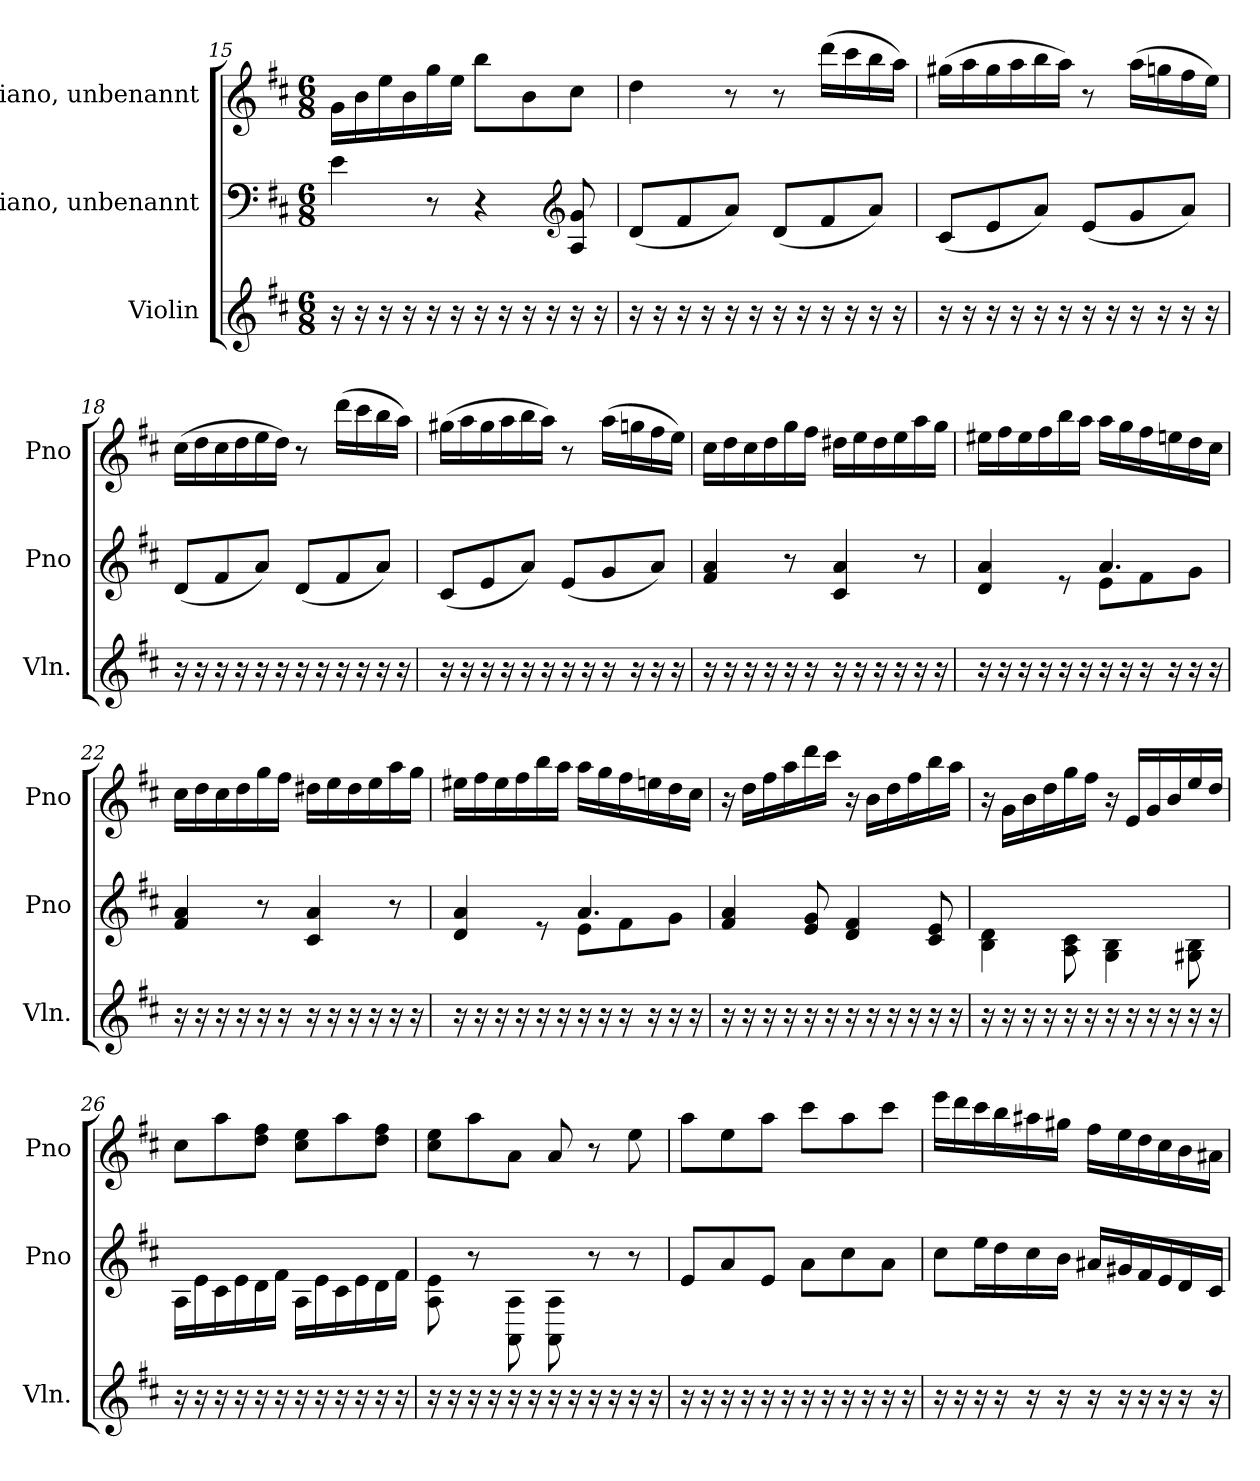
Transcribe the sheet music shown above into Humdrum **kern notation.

**kern	**kern	**kern
*part3	*part2	*part1
*staff3	*staff2	*staff1
*I"Violin	*I"Piano, unbenannt	*I"Piano, unbenannt
*I'Vln.	*I'Pno	*I'Pno
*clefG2	*clefF4	*clefG2
*k[f#c#]	*k[f#c#]	*k[f#c#]
*M6/8	*M6/8	*M6/8
=15	=15	=15
16r	4e\	16g\LL
16r	.	16b\
16r	.	16ee\
16r	.	16b\
16r	8r	16gg\
16r	.	16ee\JJ
16r	4r	8bb\L
16r	.	.
16r	.	8b\
16r	.	.
*	*clefG2	*
16r	8A/ 8g/	8cc#\J
16r	.	.
!!LO:LB:g=z
=16	=16	=16
16r	(<8d/L	4dd\
16r	.	.
16r	8f#/	.
16r	.	.
16r	8a/J)	8r
16r	.	.
16r	(<8d/L	8r
16r	.	.
16r	8f#/	(>16ddd\LL
16r	.	16ccc#\
16r	8a/J)	16bb\
16r	.	16aa\JJ)
=17	=17	=17
16r	(<8c#/L	(>16gg#X\LL
16r	.	16aa\
16r	8e/	16gg#\
16r	.	16aa\
16r	8a/J)	16bb\
16r	.	16aa\JJ)
16r	(<8e/L	8r
16r	.	.
16r	8g/	(>16aa\LL
16r	.	16ggn\
16r	8a/J)	16ff#\
16r	.	16ee\JJ)
=18	=18	=18
16r	(<8d/L	(>16cc#\LL
16r	.	16dd\
16r	8f#/	16cc#\
16r	.	16dd\
16r	8a/J)	16ee\
16r	.	16dd\JJ)
16r	(<8d/L	8r
16r	.	.
16r	8f#/	(>16ddd\LL
16r	.	16ccc#\
16r	8a/J)	16bb\
16r	.	16aa\JJ)
!!LO:PB:g=z
=19	=19	=19
16r	(<8c#/L	(>16gg#X\LL
16r	.	16aa\
16r	8e/	16gg#\
16r	.	16aa\
16r	8a/J)	16bb\
16r	.	16aa\JJ)
16r	(<8e/L	8r
16r	.	.
16r	8g/	(>16aa\LL
16r	.	16ggn\
16r	8a/J)	16ff#\
16r	.	16ee\JJ)
=20	=20	=20
16r	4f#/ 4a/	16cc#\LL
16r	.	16dd\
16r	.	16cc#\
16r	.	16dd\
16r	8r	16gg\
16r	.	16ff#\JJ
16r	4c#/ 4a/	16dd#X\LL
16r	.	16ee\
16r	.	16dd#\
16r	.	16ee\
16r	8r	16aa\
16r	.	16gg\JJ
=21	=21	=21
*	*^	*
16r	4d/ 4a/	4.ryy	16ee#X\LL
16r	.	.	16ff#\
16r	.	.	16ee#\
16r	.	.	16ff#\
16r	8re	.	16bb\
16r	.	.	16aa\JJ
16r	4.a/	8e\L	16aa\LL
16r	.	.	16gg\
16r	.	8f#\	16ff#\
16r	.	.	16een\
16r	.	8g\J	16dd\
16r	.	.	16cc#\JJ
*	*v	*v	*
!!LO:LB:g=z
=22	=22	=22
16r	4f#/ 4a/	16cc#\LL
16r	.	16dd\
16r	.	16cc#\
16r	.	16dd\
16r	8r	16gg\
16r	.	16ff#\JJ
16r	4c#/ 4a/	16dd#X\LL
16r	.	16ee\
16r	.	16dd#\
16r	.	16ee\
16r	8r	16aa\
16r	.	16gg\JJ
=23	=23	=23
*	*^	*
16r	4d/ 4a/	4.ryy	16ee#X\LL
16r	.	.	16ff#\
16r	.	.	16ee#\
16r	.	.	16ff#\
16r	8re	.	16bb\
16r	.	.	16aa\JJ
16r	4.a/	8e\L	16aa\LL
16r	.	.	16gg\
16r	.	8f#\	16ff#\
16r	.	.	16een\
16r	.	8g\J	16dd\
16r	.	.	16cc#\JJ
*	*v	*v	*
=24	=24	=24
16r	4f#/ 4a/	16r
16r	.	16dd\LL
16r	.	16ff#\
16r	.	16aa\
16r	8e/ 8g/	16ddd\
16r	.	16ccc#\JJ
16r	4d/ 4f#/	16r
16r	.	16b\LL
16r	.	16dd\
16r	.	16ff#\
16r	8c#/ 8e/	16bb\
16r	.	16aa\JJ
!!LO:LB:g=z
=25	=25	=25
16r	4B\ 4d\	16r
16r	.	16g\LL
16r	.	16b\
16r	.	16dd\
16r	8A\ 8c#\	16gg\
16r	.	16ff#\JJ
16r	4G\ 4B\	16r
16r	.	16e/LL
16r	.	16g/
16r	.	16b/
16r	8G#X\ 8B\	16ee/
16r	.	16dd/JJ
=26	=26	=26
16r	16A\LL	8cc#\L
16r	16e\	.
16r	16c#\	8aa\
16r	16e\	.
16r	16d\	8dd\ 8ff#\J
16r	16f#\JJ	.
16r	16A\LL	8cc#\ 8ee\L
16r	16e\	.
16r	16c#\	8aa\
16r	16e\	.
16r	16d\	8dd\ 8ff#\J
16r	16f#\JJ	.
=27	=27	=27
16r	8A\ 8e\	8cc#\ 8ee\L
16r	.	.
16r	8r	8aa\
16r	.	.
16r	8AA\ 8A\	8a\J
16r	.	.
16r	8AA\ 8A\	8a/
16r	.	.
16r	8r	8r
16r	.	.
16r	8r	8ee\
16r	.	.
!!LO:PB:g=z
=28	=28	=28
16r	8e/L	8aa\L
16r	.	.
16r	8a/	8ee\
16r	.	.
16r	8e/J	8aa\J
16r	.	.
16r	8a\L	8ccc#\L
16r	.	.
16r	8cc#\	8aa\
16r	.	.
16r	8a\J	8ccc#\J
16r	.	.
=29	=29	=29
16r	8cc#\L	16eee\LL
16r	.	16ddd\
16r	16ee\L	16ccc#\
16r	16dd\	16bb\
16r	16cc#\	16aa#X\
16r	16b\JJ	16gg#X\JJ
16r	16a#X/LL	16ff#\LL
16r	16g#X/	16ee\
16r	16f#/	16dd\
16r	16e/	16cc#\
16r	16d/	16b\
16r	16c#/JJ	16a#X\JJ
=	=	=
*-	*-	*-
